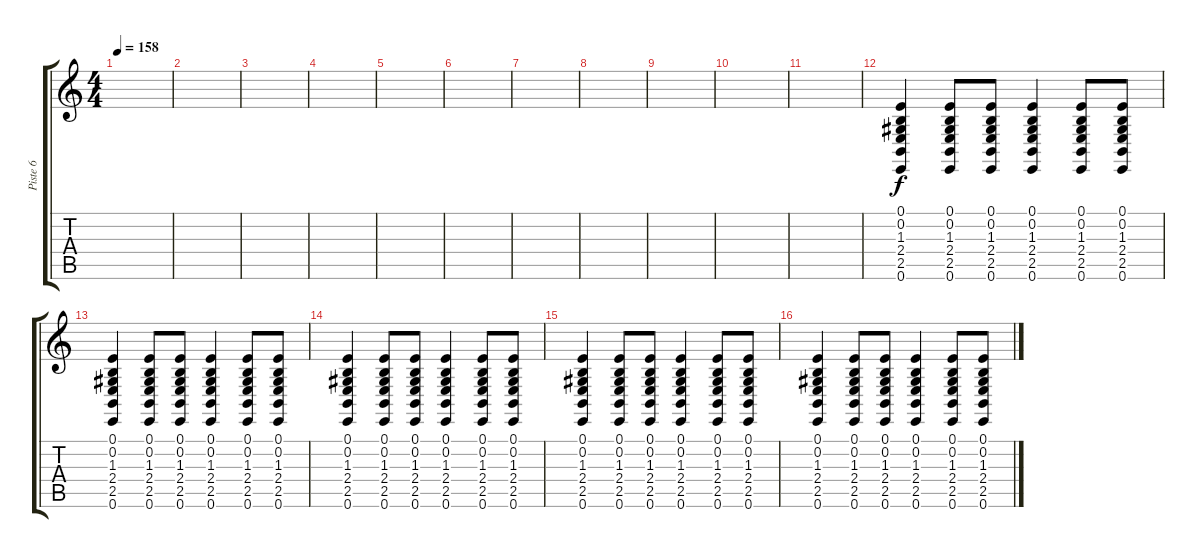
\track ("Piste 6" "Piste 6") {instrument acousticgrandpiano}
\staff {score tabs}
\tuning (E4 B3 G3 D3 A2 E2) {hide}
\ts (4 4)
\tempo 158
\clef g2
\ks c
|
|
|
|
|
|
|
|
|
|
|
(0.1 0.2 1.3 2.4 2.5 0.6).4 (0.1 0.2 1.3 2.4 2.5 0.6).8 (0.1 0.2 1.3 2.4 2.5 0.6).8 (0.1 0.2 1.3 2.4 2.5 0.6).4 (0.1 0.2 1.3 2.4 2.5 0.6).8 (0.1 0.2 1.3 2.4 2.5 0.6).8 |
(0.1 0.2 1.3 2.4 2.5 0.6).4 (0.1 0.2 1.3 2.4 2.5 0.6).8 (0.1 0.2 1.3 2.4 2.5 0.6).8 (0.1 0.2 1.3 2.4 2.5 0.6).4 (0.1 0.2 1.3 2.4 2.5 0.6).8 (0.1 0.2 1.3 2.4 2.5 0.6).8 |
(0.1 0.2 1.3 2.4 2.5 0.6).4 (0.1 0.2 1.3 2.4 2.5 0.6).8 (0.1 0.2 1.3 2.4 2.5 0.6).8 (0.1 0.2 1.3 2.4 2.5 0.6).4 (0.1 0.2 1.3 2.4 2.5 0.6).8 (0.1 0.2 1.3 2.4 2.5 0.6).8 |
(0.1 0.2 1.3 2.4 2.5 0.6).4 (0.1 0.2 1.3 2.4 2.5 0.6).8 (0.1 0.2 1.3 2.4 2.5 0.6).8 (0.1 0.2 1.3 2.4 2.5 0.6).4 (0.1 0.2 1.3 2.4 2.5 0.6).8 (0.1 0.2 1.3 2.4 2.5 0.6).8 |
(0.1 0.2 1.3 2.4 2.5 0.6).4 (0.1 0.2 1.3 2.4 2.5 0.6).8 (0.1 0.2 1.3 2.4 2.5 0.6).8 (0.1 0.2 1.3 2.4 2.5 0.6).4 (0.1 0.2 1.3 2.4 2.5 0.6).8 (0.1 0.2 1.3 2.4 2.5 0.6).8
